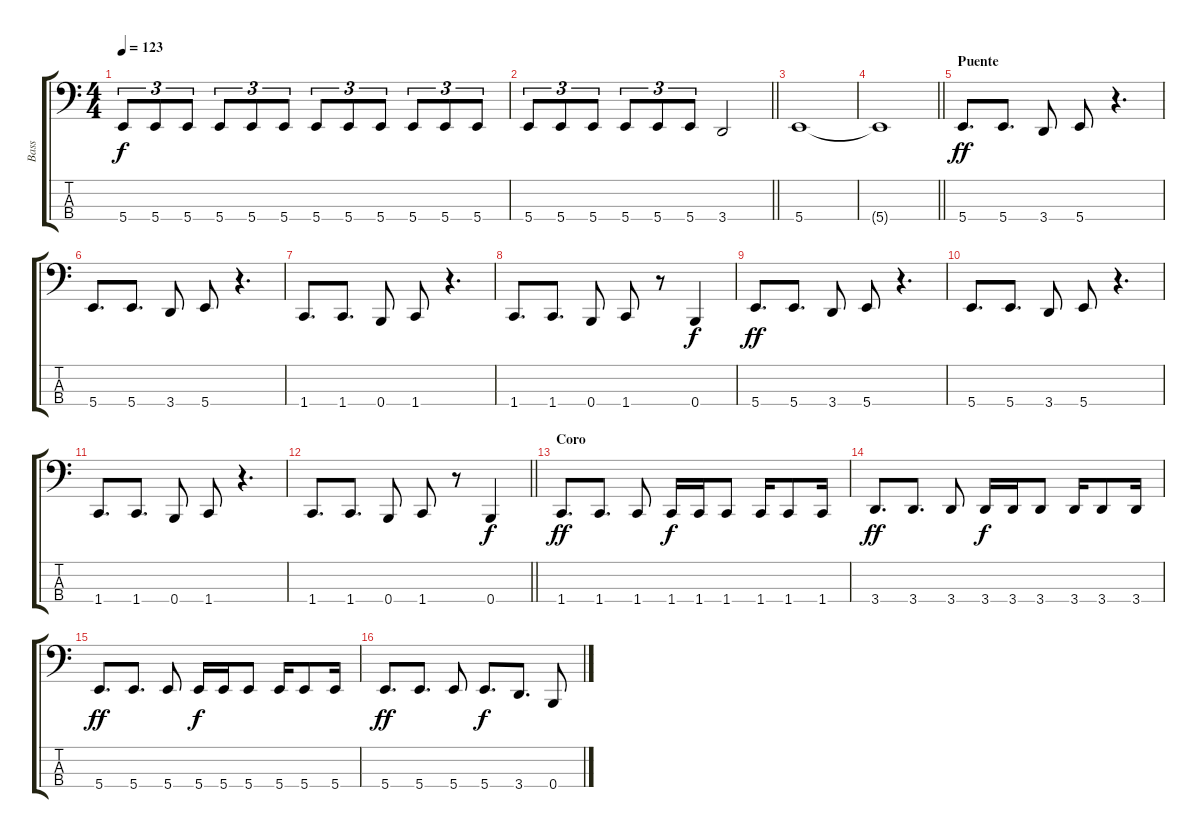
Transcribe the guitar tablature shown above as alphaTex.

\track ("Bass" "Bass") {instrument slapbass2}
\staff {score tabs}
\tuning (E2 B1 Gb1 B0) {hide}
\ts (4 4)
\tempo 123
\clef f4
\ks aminor
5.4.8{tu (3 2) dy f} 5.4.8{tu (3 2)} 5.4.8{tu (3 2)} 5.4.8{tu (3 2)} 5.4.8{tu (3 2)} 5.4.8{tu (3 2)} 5.4.8{tu (3 2)} 5.4.8{tu (3 2)} 5.4.8{tu (3 2)} 5.4.8{tu (3 2)} 5.4.8{tu (3 2)} 5.4.8{tu (3 2)} |
\barLineRight lightlight
5.4.8{tu (3 2)} 5.4.8{tu (3 2)} 5.4.8{tu (3 2)} 5.4.8{tu (3 2)} 5.4.8{tu (3 2)} 5.4.8{tu (3 2)} 3.4.2 |
5.4.1 |
\barLineRight lightlight
5.4{t}.1 |
\section ("" "Puente")
5.4.8{d dy ff} 5.4.8{d} 3.4.8 5.4.8 r.4{d} |
5.4.8{d} 5.4.8{d} 3.4.8 5.4.8 r.4{d} |
1.4.8{d} 1.4.8{d} 0.4.8 1.4.8 r.4{d} |
1.4.8{d} 1.4.8{d} 0.4.8 1.4.8 r.8 0.4.4{dy f} |
5.4.8{d dy ff} 5.4.8{d} 3.4.8 5.4.8 r.4{d} |
5.4.8{d} 5.4.8{d} 3.4.8 5.4.8 r.4{d} |
1.4.8{d} 1.4.8{d} 0.4.8 1.4.8 r.4{d} |
\barLineRight lightlight
1.4.8{d} 1.4.8{d} 0.4.8 1.4.8 r.8 0.4.4{dy f} |
\section ("" "Coro")
1.4.8{d dy ff} 1.4.8{d} 1.4.8 1.4.16{dy f} 1.4.16 1.4.8 1.4.16 1.4.8 1.4.16 |
3.4.8{d dy ff} 3.4.8{d} 3.4.8 3.4.16{dy f} 3.4.16 3.4.8 3.4.16 3.4.8 3.4.16 |
5.4.8{d dy ff} 5.4.8{d} 5.4.8 5.4.16{dy f} 5.4.16 5.4.8 5.4.16 5.4.8 5.4.16 |
5.4.8{d dy ff} 5.4.8{d} 5.4.8 5.4.8{d dy f} 3.4.8{d} 0.4.8
